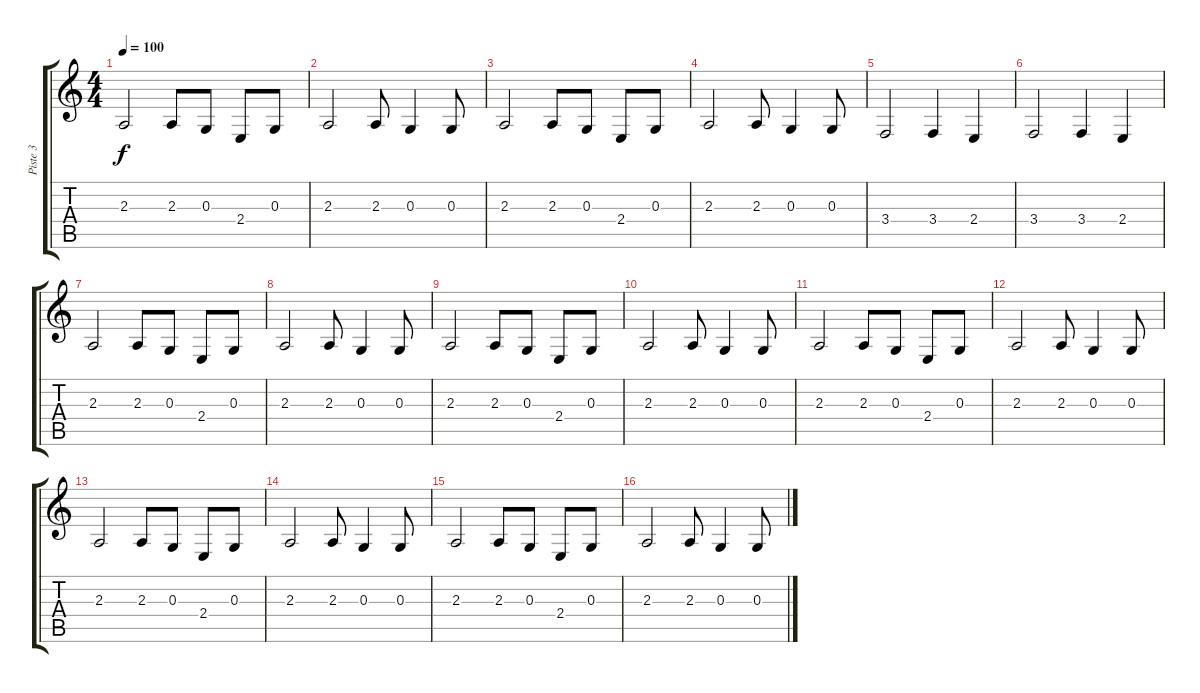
\track ("Piste 3" "Piste 3") {instrument clarinet}
\staff {score tabs}
\tuning (E4 B3 G3 D3 A2 E2) {hide}
\ts (4 4)
\tempo 100
\clef g2
\ks c
2.3.2{dy f} 2.3.8 0.3.8 2.4.8 0.3.8 |
2.3.2 2.3.8 0.3.4 0.3.8 |
2.3.2 2.3.8 0.3.8 2.4.8 0.3.8 |
2.3.2 2.3.8 0.3.4 0.3.8 |
3.4.2 3.4.4 2.4.4 |
3.4.2 3.4.4 2.4.4 |
2.3.2 2.3.8 0.3.8 2.4.8 0.3.8 |
2.3.2 2.3.8 0.3.4 0.3.8 |
2.3.2 2.3.8 0.3.8 2.4.8 0.3.8 |
2.3.2 2.3.8 0.3.4 0.3.8 |
2.3.2 2.3.8 0.3.8 2.4.8 0.3.8 |
2.3.2 2.3.8 0.3.4 0.3.8 |
2.3.2 2.3.8 0.3.8 2.4.8 0.3.8 |
2.3.2 2.3.8 0.3.4 0.3.8 |
2.3.2 2.3.8 0.3.8 2.4.8 0.3.8 |
2.3.2 2.3.8 0.3.4 0.3.8
